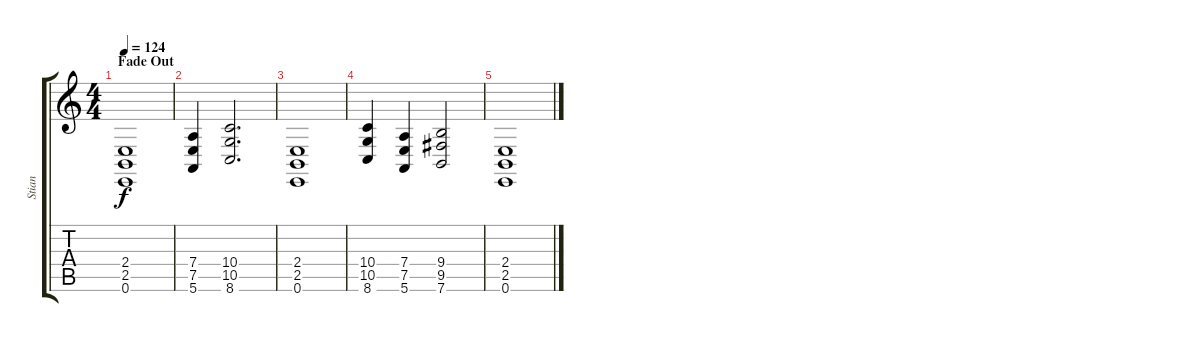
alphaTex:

\track ("Stian" "Stian") {instrument choiraahs}
\staff {score tabs}
\tuning (E4 B3 G3 D3 A2 E2) {hide}
\ts (4 4)
\section ("" "Fade Out")
\tempo 124
\clef g2
\ks c
(2.4 2.5 0.6).1{dy f} |
(7.4 7.5 5.6).4 (10.4 10.5 8.6).2{d} |
(2.4 2.5 0.6).1 |
(10.4 10.5 8.6).4 (7.4 7.5 5.6).4 (9.4 9.5 7.6).2 |
(2.4 2.5 0.6).1
